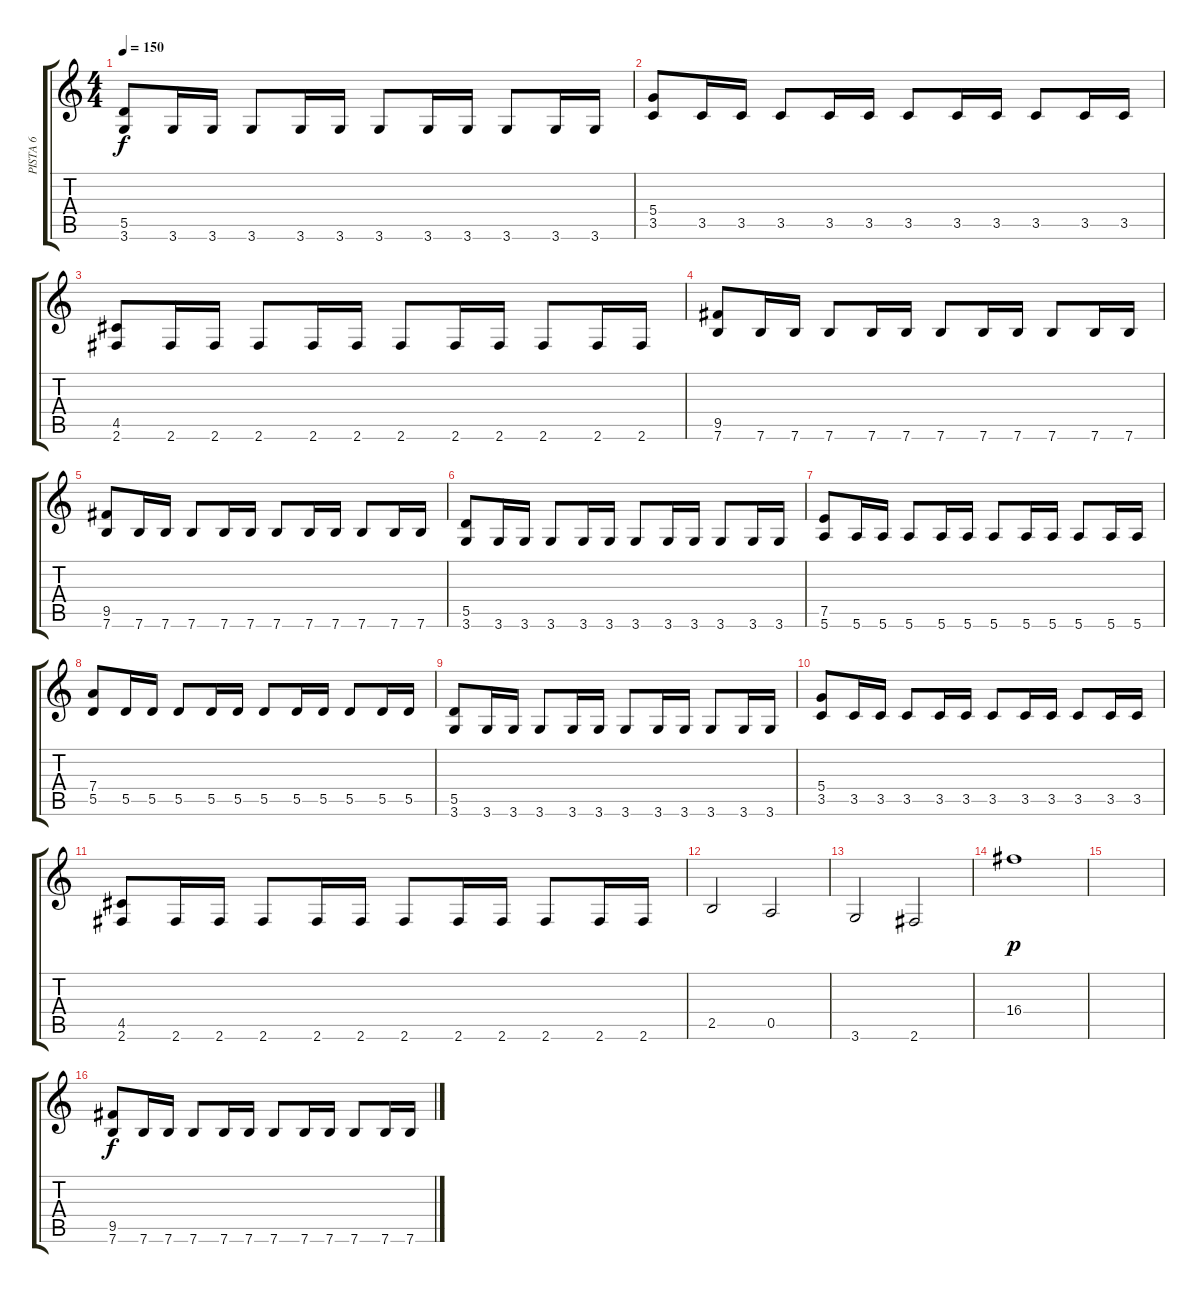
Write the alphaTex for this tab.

\track ("PISTA 6" "PISTA 6") {instrument distortionguitar}
\staff {score tabs}
\tuning (E4 B3 G3 D3 A2 E2) {hide}
\ts (4 4)
\tempo 150
\clef g2
\ks c
(5.5 3.6).8{dy f} 3.6.16 3.6.16 3.6.8 3.6.16 3.6.16 3.6.8 3.6.16 3.6.16 3.6.8 3.6.16 3.6.16 |
(5.4 3.5).8 3.5.16 3.5.16 3.5.8 3.5.16 3.5.16 3.5.8 3.5.16 3.5.16 3.5.8 3.5.16 3.5.16 |
(4.5 2.6).8 2.6.16 2.6.16 2.6.8 2.6.16 2.6.16 2.6.8 2.6.16 2.6.16 2.6.8 2.6.16 2.6.16 |
(9.5 7.6).8 7.6.16 7.6.16 7.6.8 7.6.16 7.6.16 7.6.8 7.6.16 7.6.16 7.6.8 7.6.16 7.6.16 |
(9.5 7.6).8 7.6.16 7.6.16 7.6.8 7.6.16 7.6.16 7.6.8 7.6.16 7.6.16 7.6.8 7.6.16 7.6.16 |
(5.5 3.6).8 3.6.16 3.6.16 3.6.8 3.6.16 3.6.16 3.6.8 3.6.16 3.6.16 3.6.8 3.6.16 3.6.16 |
(7.5 5.6).8 5.6.16 5.6.16 5.6.8 5.6.16 5.6.16 5.6.8 5.6.16 5.6.16 5.6.8 5.6.16 5.6.16 |
(7.4 5.5).8 5.5.16 5.5.16 5.5.8 5.5.16 5.5.16 5.5.8 5.5.16 5.5.16 5.5.8 5.5.16 5.5.16 |
(5.5 3.6).8 3.6.16 3.6.16 3.6.8 3.6.16 3.6.16 3.6.8 3.6.16 3.6.16 3.6.8 3.6.16 3.6.16 |
(5.4 3.5).8 3.5.16 3.5.16 3.5.8 3.5.16 3.5.16 3.5.8 3.5.16 3.5.16 3.5.8 3.5.16 3.5.16 |
(4.5 2.6).8 2.6.16 2.6.16 2.6.8 2.6.16 2.6.16 2.6.8 2.6.16 2.6.16 2.6.8 2.6.16 2.6.16 |
2.5.2 0.5.2 |
3.6.2 2.6.2 |
16.4.1{dy p} |
|
(9.5 7.6).8{dy f} 7.6.16 7.6.16 7.6.8 7.6.16 7.6.16 7.6.8 7.6.16 7.6.16 7.6.8 7.6.16 7.6.16
